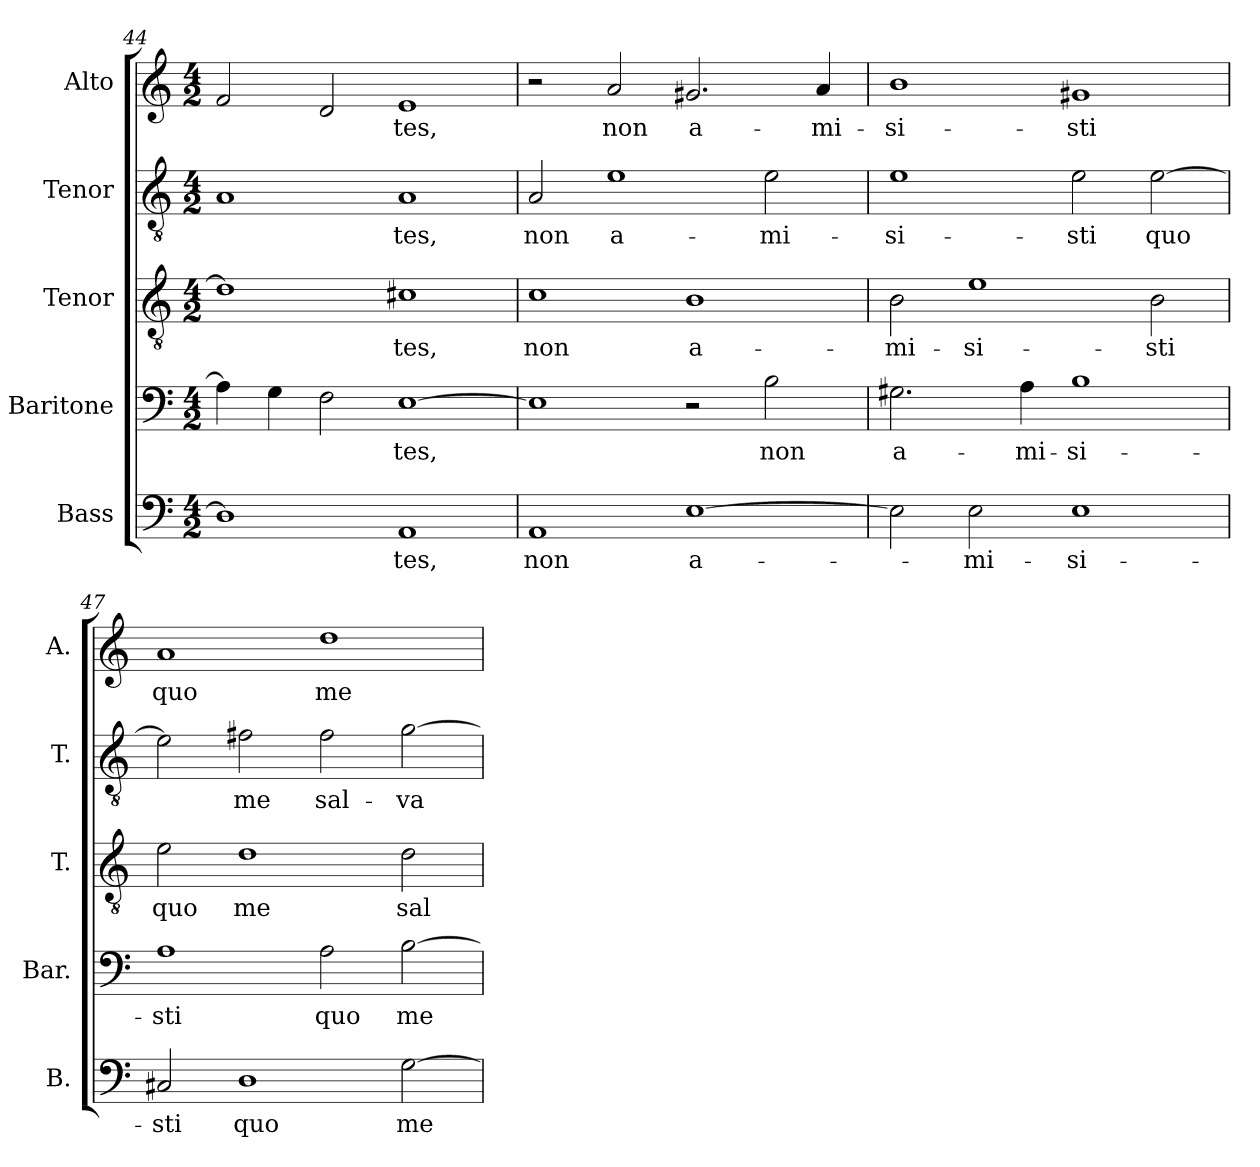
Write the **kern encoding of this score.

**kern	**text	**kern	**text	**kern	**text	**kern	**text	**kern	**text
*part5	*part5	*part4	*part4	*part3	*part3	*part2	*part2	*part1	*part1
*staff5	*staff5	*staff4	*staff4	*staff3	*staff3	*staff2	*staff2	*staff1	*staff1
*I"Bass	*	*I"Baritone	*	*I"Tenor	*	*I"Tenor	*	*I"Alto	*
*I'B.	*	*I'Bar.	*	*I'T.	*	*I'T.	*	*I'A.	*
*clefF4	*	*clefF4	*	*clefGv2	*	*clefGv2	*	*clefG2	*
*	*	*	*	*ITrd7c12	*	*ITrd7c12	*	*	*
*k[]	*	*k[]	*	*k[]	*	*k[]	*	*k[]	*
*C:	*	*C:	*	*C:	*	*C:	*	*C:	*
*M4/2	*	*M4/2	*	*M4/2	*	*M4/2	*	*M4/2	*
=44	=44	=44	=44	=44	=44	=44	=44	=44	=44
1Di]	.	4Ai\]	.	1Di]	.	1AAi	.	2fi/	.
.	.	4Gi\	.	.	.	.	.	.	.
.	.	2Fi\	.	.	.	.	.	2di/	.
!	!LO:LY:b:color=#000000	!	!	!	!	!	!	!	!
!	!	!	!LO:LY:b:color=#000000	!	!	!	!	!	!
!	!	!	!	!	!LO:LY:b:color=#000000	!	!	!	!
!	!	!	!	!	!	!	!LO:LY:b:color=#000000	!	!
!	!	!	!	!	!	!	!	!	!LO:LY:b:color=#000000
1AAi	-tes,	[1Ei	-tes,	1C#Xi	-tes,	1AAi	-tes,	1ei	-tes,
!!LO:PB:g=z
=45	=45	=45	=45	=45	=45	=45	=45	=45	=45
!	!LO:LY:b:color=#000000	!	!	!	!	!	!	!	!
!	!	!	!	!	!LO:LY:b:color=#000000	!	!	!	!
!	!	!	!	!	!	!	!LO:LY:b:color=#000000	!	!
1AAi	non	1Ei]	.	1Ci	non	2AAi/	non	2r	.
!	!	!	!	!	!	!	!LO:LY:b:color=#000000	!	!
!	!	!	!	!	!	!	!	!	!LO:LY:b:color=#000000
.	.	.	.	.	.	1Ei	a-	2ai/	non
!	!LO:LY:b:color=#000000	!	!	!	!	!	!	!	!
!	!	!	!	!	!LO:LY:b:color=#000000	!	!	!	!
!	!	!	!	!	!	!	!	!	!LO:LY:b:color=#000000
[1Ei	a-	2r	.	1BBi	a-	.	.	2.g#Xi/	a-
!	!	!	!LO:LY:b:color=#000000	!	!	!	!	!	!
!	!	!	!	!	!	!	!LO:LY:b:color=#000000	!	!
.	.	2Bi\	non	.	.	2Ei\	-mi-	.	.
!	!	!	!	!	!	!	!	!	!LO:LY:b:color=#000000
.	.	.	.	.	.	.	.	4ai/	-mi-
=46	=46	=46	=46	=46	=46	=46	=46	=46	=46
!	!	!	!LO:LY:b:color=#000000	!	!	!	!	!	!
!	!	!	!	!	!LO:LY:b:color=#000000	!	!	!	!
!	!	!	!	!	!	!	!LO:LY:b:color=#000000	!	!
!	!	!	!	!	!	!	!	!	!LO:LY:b:color=#000000
2Ei\]	.	2.G#Xi\	a-	2BBi\	-mi-	1Ei	-si-	1bi	-si-
!	!LO:LY:b:color=#000000	!	!	!	!	!	!	!	!
!	!	!	!	!	!LO:LY:b:color=#000000	!	!	!	!
2Ei\	-mi-	.	.	1Ei	-si-	.	.	.	.
!	!	!	!LO:LY:b:color=#000000	!	!	!	!	!	!
.	.	4Ai\	-mi-	.	.	.	.	.	.
!	!LO:LY:b:color=#000000	!	!	!	!	!	!	!	!
!	!	!	!LO:LY:b:color=#000000	!	!	!	!	!	!
!	!	!	!	!	!	!	!LO:LY:b:color=#000000	!	!
!	!	!	!	!	!	!	!	!	!LO:LY:b:color=#000000
1Ei	-si-	1Bi	-si-	.	.	2Ei\	-sti	1g#Xi	-sti
!	!	!	!	!	!LO:LY:b:color=#000000	!	!	!	!
!	!	!	!	!	!	!	!LO:LY:b:color=#000000	!	!
.	.	.	.	2BBi\	-sti	[2Ei\	quo	.	.
=47	=47	=47	=47	=47	=47	=47	=47	=47	=47
!	!LO:LY:b:color=#000000	!	!	!	!	!	!	!	!
!	!	!	!LO:LY:b:color=#000000	!	!	!	!	!	!
!	!	!	!	!	!LO:LY:b:color=#000000	!	!	!	!
!	!	!	!	!	!	!	!	!	!LO:LY:b:color=#000000
2C#Xi/	-sti	1Ai	-sti	2Ei\	quo	2Ei\]	.	1ai	quo
!	!LO:LY:b:color=#000000	!	!	!	!	!	!	!	!
!	!	!	!	!	!LO:LY:b:color=#000000	!	!	!	!
!	!	!	!	!	!	!	!LO:LY:b:color=#000000	!	!
1Di	quo	.	.	1Di	me	2F#Xi\	me	.	.
!	!	!	!LO:LY:b:color=#000000	!	!	!	!	!	!
!	!	!	!	!	!	!	!LO:LY:b:color=#000000	!	!
!	!	!	!	!	!	!	!	!	!LO:LY:b:color=#000000
.	.	2Ai\	quo	.	.	2F#i\	sal-	1ddi	me
!	!LO:LY:b:color=#000000	!	!	!	!	!	!	!	!
!	!	!	!LO:LY:b:color=#000000	!	!	!	!	!	!
!	!	!	!	!	!LO:LY:b:color=#000000	!	!	!	!
!	!	!	!	!	!	!	!LO:LY:b:color=#000000	!	!
[2Gi\	me	[2Bi\	me	2Di\	sal-	[2Gi\	-va-	.	.
=	=	=	=	=	=	=	=	=	=
*-	*-	*-	*-	*-	*-	*-	*-	*-	*-
